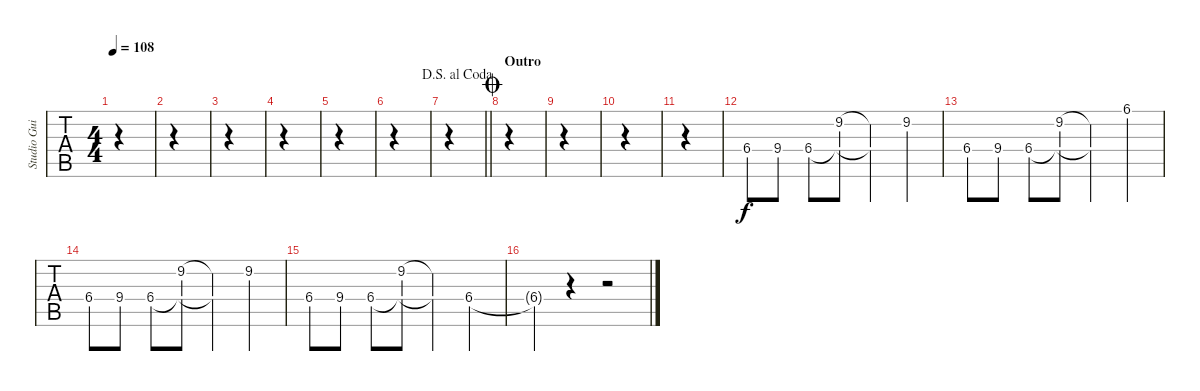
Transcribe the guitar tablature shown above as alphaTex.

\track ("Studio Guitar" "Studio Gui") {instrument distortionguitar}
\staff {tabs}
\tuning (E4 B3 G3 D3 A2 E2) {hide}
\ts (4 4)
\tempo 108
\clef g2
\ks b
|
|
|
|
|
|
\jump dalsegnoalcoda
\barLineRight lightlight
|
\section ("" "Outro")
\jump coda
|
|
|
|
6.4.8 9.4.8 6.4.8 (9.2 6.4{t}).8 (9.2{t} 6.4{t}).4 9.2.4 |
6.4.8 9.4.8 6.4.8 (9.2 6.4{t}).8 (9.2{t} 6.4{t}).4 6.1.4 |
6.4.8 9.4.8 6.4.8 (9.2 6.4{t}).8 (9.2{t} 6.4{t}).4 9.2.4 |
6.4.8 9.4.8 6.4.8 (9.2 6.4{t}).8 (9.2{t} 6.4{t}).4 6.4.4 |
6.4{t}.4 r.4 r.2
